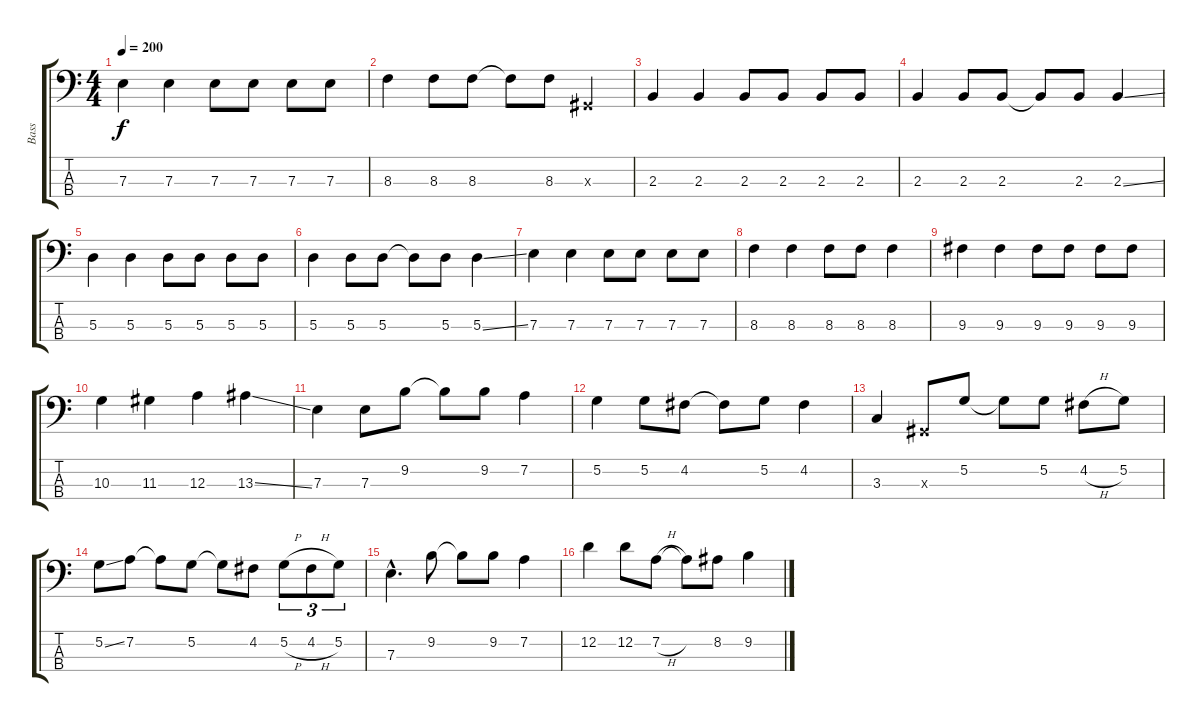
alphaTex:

\track ("Bass" "Bass") {instrument electricbassfinger}
\staff {score tabs}
\tuning (G2 D2 A1 E1) {hide}
\ts (4 4)
\tempo 200
\clef f4
\ks c
7.3.4{dy f} 7.3.4 7.3.8 7.3.8 7.3.8 7.3.8 |
8.3.4 8.3.8 8.3.8 8.3{t}.8 8.3.8 -1.3{x}.4 |
2.3.4 2.3.4 2.3.8 2.3.8 2.3.8 2.3.8 |
2.3.4 2.3.8 2.3.8 2.3{t}.8 2.3.8 2.3{ss}.4 |
5.3.4 5.3.4 5.3.8 5.3.8 5.3.8 5.3.8 |
5.3.4 5.3.8 5.3.8 5.3{t}.8 5.3.8 5.3{ss}.4 |
7.3.4 7.3.4 7.3.8 7.3.8 7.3.8 7.3.8 |
8.3.4 8.3.4 8.3.8 8.3.8 8.3.4 |
9.3.4 9.3.4 9.3.8 9.3.8 9.3.8 9.3.8 |
10.3.4 11.3.4 12.3.4 13.3{ss}.4 |
7.3.4 7.3.8 9.2.8 9.2{t}.8 9.2.8 7.2.4 |
5.2.4 5.2.8 4.2.8 4.2{t}.8 5.2.8 4.2.4 |
3.3.4 -1.3{x}.8 5.2.8 5.2{t}.8 5.2.8 4.2{h}.8 5.2.8 |
5.2{ss}.8 7.2.8 7.2{t}.8 5.2.8 5.2{t}.8 4.2.8 5.2{h}.8{tu (3 2)} 4.2{h}.8{tu (3 2)} 5.2.8{tu (3 2)} |
7.3{hac}.4{d} 9.2.8 9.2{t}.8 9.2.8 7.2.4 |
12.2.4 12.2.8 7.2{h}.8 7.2{t}.8 8.2.8 9.2.4
